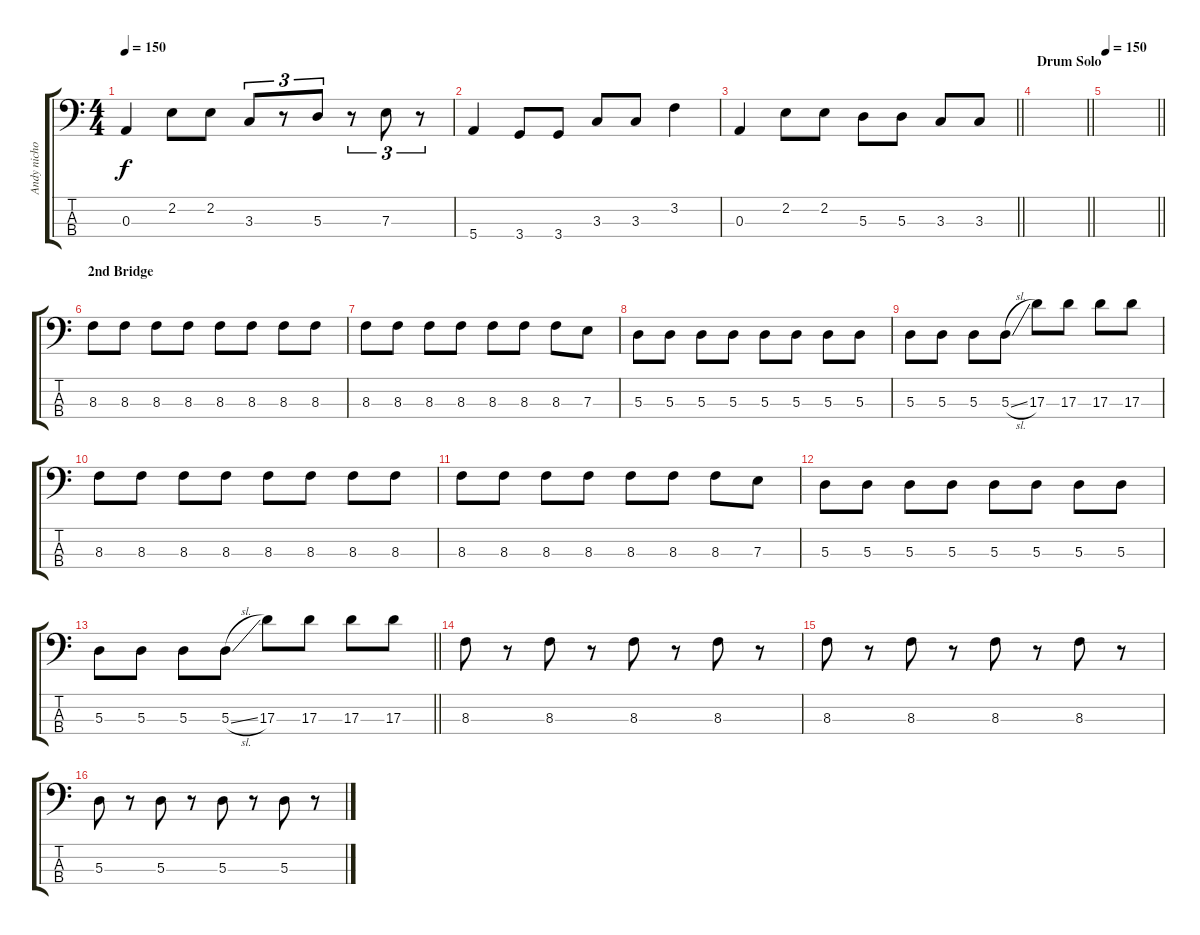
\track ("Andy nicholson" "Andy nicho") {instrument electricbasspick}
\staff {score tabs}
\tuning (G2 D2 A1 E1) {hide}
\ts (4 4)
\tempo 150
\clef f4
\ks c
0.3.4{dy f} 2.2.8 2.2.8 3.3.8{tu (3 2)} r.8{tu (3 2)} 5.3.8{tu (3 2)} r.8{tu (3 2)} 7.3.8{tu (3 2)} r.8{tu (3 2)} |
5.4.4 3.4.8 3.4.8 3.3.8 3.3.8 3.2.4 |
\barLineRight lightlight
0.3.4 2.2.8 2.2.8 5.3.8 5.3.8 3.3.8 3.3.8 |
\section ("" "Drum Solo")
\barLineRight lightlight
|
\tempo 150
\barLineRight lightlight
|
\section ("" "2nd Bridge")
8.3.8 8.3.8 8.3.8 8.3.8 8.3.8 8.3.8 8.3.8 8.3.8 |
8.3.8 8.3.8 8.3.8 8.3.8 8.3.8 8.3.8 8.3.8 7.3.8 |
5.3.8 5.3.8 5.3.8 5.3.8 5.3.8 5.3.8 5.3.8 5.3.8 |
5.3.8 5.3.8 5.3.8 5.3{sl}.8 17.3.8 17.3.8 17.3.8 17.3.8 |
8.3.8 8.3.8 8.3.8 8.3.8 8.3.8 8.3.8 8.3.8 8.3.8 |
8.3.8 8.3.8 8.3.8 8.3.8 8.3.8 8.3.8 8.3.8 7.3.8 |
5.3.8 5.3.8 5.3.8 5.3.8 5.3.8 5.3.8 5.3.8 5.3.8 |
\barLineRight lightlight
5.3.8 5.3.8 5.3.8 5.3{sl}.8 17.3.8 17.3.8 17.3.8 17.3.8 |
8.3.8 r.8 8.3.8 r.8 8.3.8 r.8 8.3.8 r.8 |
8.3.8 r.8 8.3.8 r.8 8.3.8 r.8 8.3.8 r.8 |
5.3.8 r.8 5.3.8 r.8 5.3.8 r.8 5.3.8 r.8
